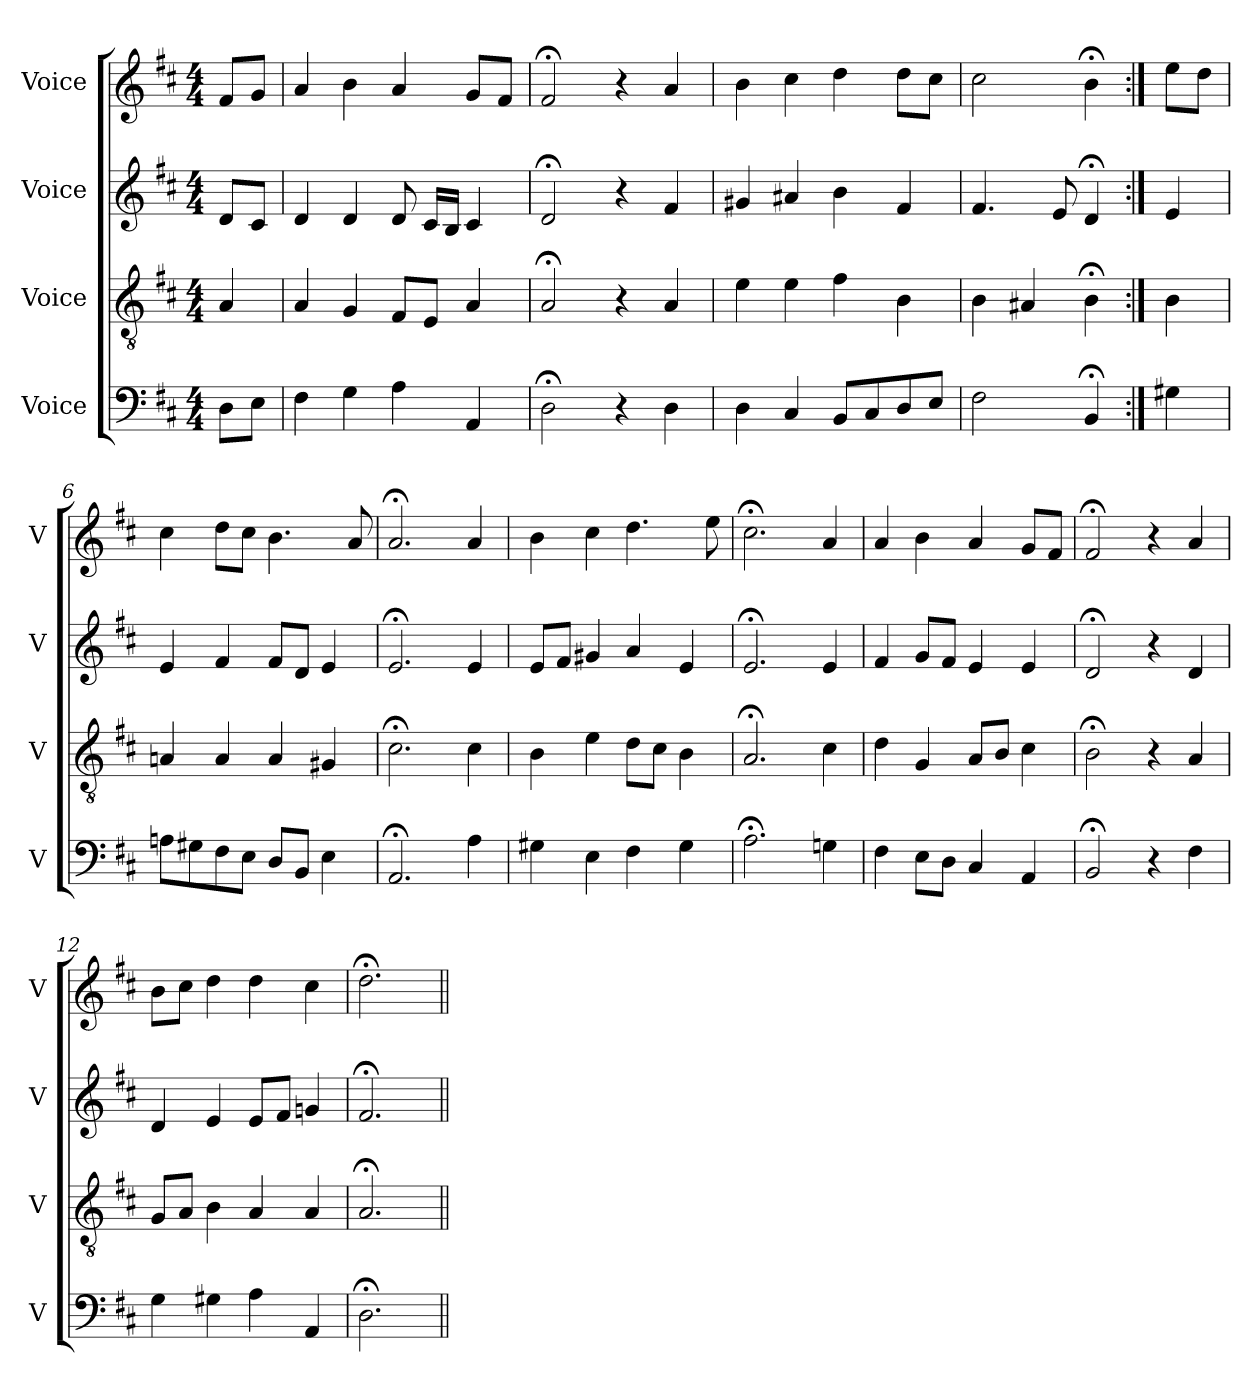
**kern	**kern	**kern	**kern
*part4	*part3	*part2	*part1
*staff4	*staff3	*staff2	*staff1
*I"Voice	*I"Voice	*I"Voice	*I"Voice
*I'V	*I'V	*I'V	*I'V
*clefF4	*clefGv2	*clefG2	*clefG2
*k[f#c#]	*k[f#c#]	*k[f#c#]	*k[f#c#]
*M4/4	*M4/4	*M4/4	*M4/4
=	=	=	=
8DL	4A	8dL	8f#L
8EJ	.	8c#J	8gJ
=2	=2	=2	=2
4F#	4A	4d	4a
4G	4G	4d	4b
4A	8F#L	8d	4a
.	8EJ	16c#LL	.
.	.	16BJJ	.
4AA	4A	4c#	8gL
.	.	.	8f#J
=3	=3	=3	=3
2D;<	2A;<	2d;<	2f#;<
4r	4r	4r	4r
4D	4A	4f#	4a
=4	=4	=4	=4
4D	4e	4g#X	4b
4C#	4e	4a#X	4cc#
8BBL	4f#	4b	4dd
8C#	.	.	.
8D	4B	4f#	8ddL
8EJ	.	.	8cc#J
=	=	=	=
2F#	4B	4.f#	2cc#
.	4A#X	.	.
.	.	8e	.
4BB;<	4B;<	4d;<	4b;<
=5:|!	=5:|!	=5:|!	=5:|!
4G#X	4B	4e	8eeL
.	.	.	8ddJ
=6	=6	=6	=6
8AnL	4An	4e	4cc#
8G#X	.	.	.
8F#	4A	4f#	8ddL
8EJ	.	.	8cc#J
8DL	4A	8f#L	4.b
8BBJ	.	8dJ	.
4E	4G#X	4e	.
.	.	.	8a
=7	=7	=7	=7
2.AA;<	2.c#;<	2.e;<	2.a;<
4A	4c#	4e	4a
=8	=8	=8	=8
4G#X	4B	8eL	4b
.	.	8f#J	.
4E	4e	4g#X	4cc#
4F#	8dL	4a	4.dd
.	8c#J	.	.
4G#	4B	4e	.
.	.	.	8ee
=9	=9	=9	=9
2.A;<	2.A;<	2.e;<	2.cc#;<
4Gn	4c#	4e	4a
=10	=10	=10	=10
4F#	4d	4f#	4a
8EL	4G	8gL	4b
8DJ	.	8f#J	.
4C#	8AL	4e	4a
.	8BJ	.	.
4AA	4c#	4e	8gL
.	.	.	8f#J
=11	=11	=11	=11
2BB;<	2B;<	2d;<	2f#;<
4r	4r	4r	4r
4F#	4A	4d	4a
=12	=12	=12	=12
4G	8GL	4d	8bL
.	8AJ	.	8cc#J
4G#X	4B	4e	4dd
4A	4A	8eL	4dd
.	.	8f#J	.
4AA	4A	4gn	4cc#
=13	=13	=13	=13
2.D;<	2.A;<	2.f#;<	2.dd;<
=||	=||	=||	=||
*-	*-	*-	*-
